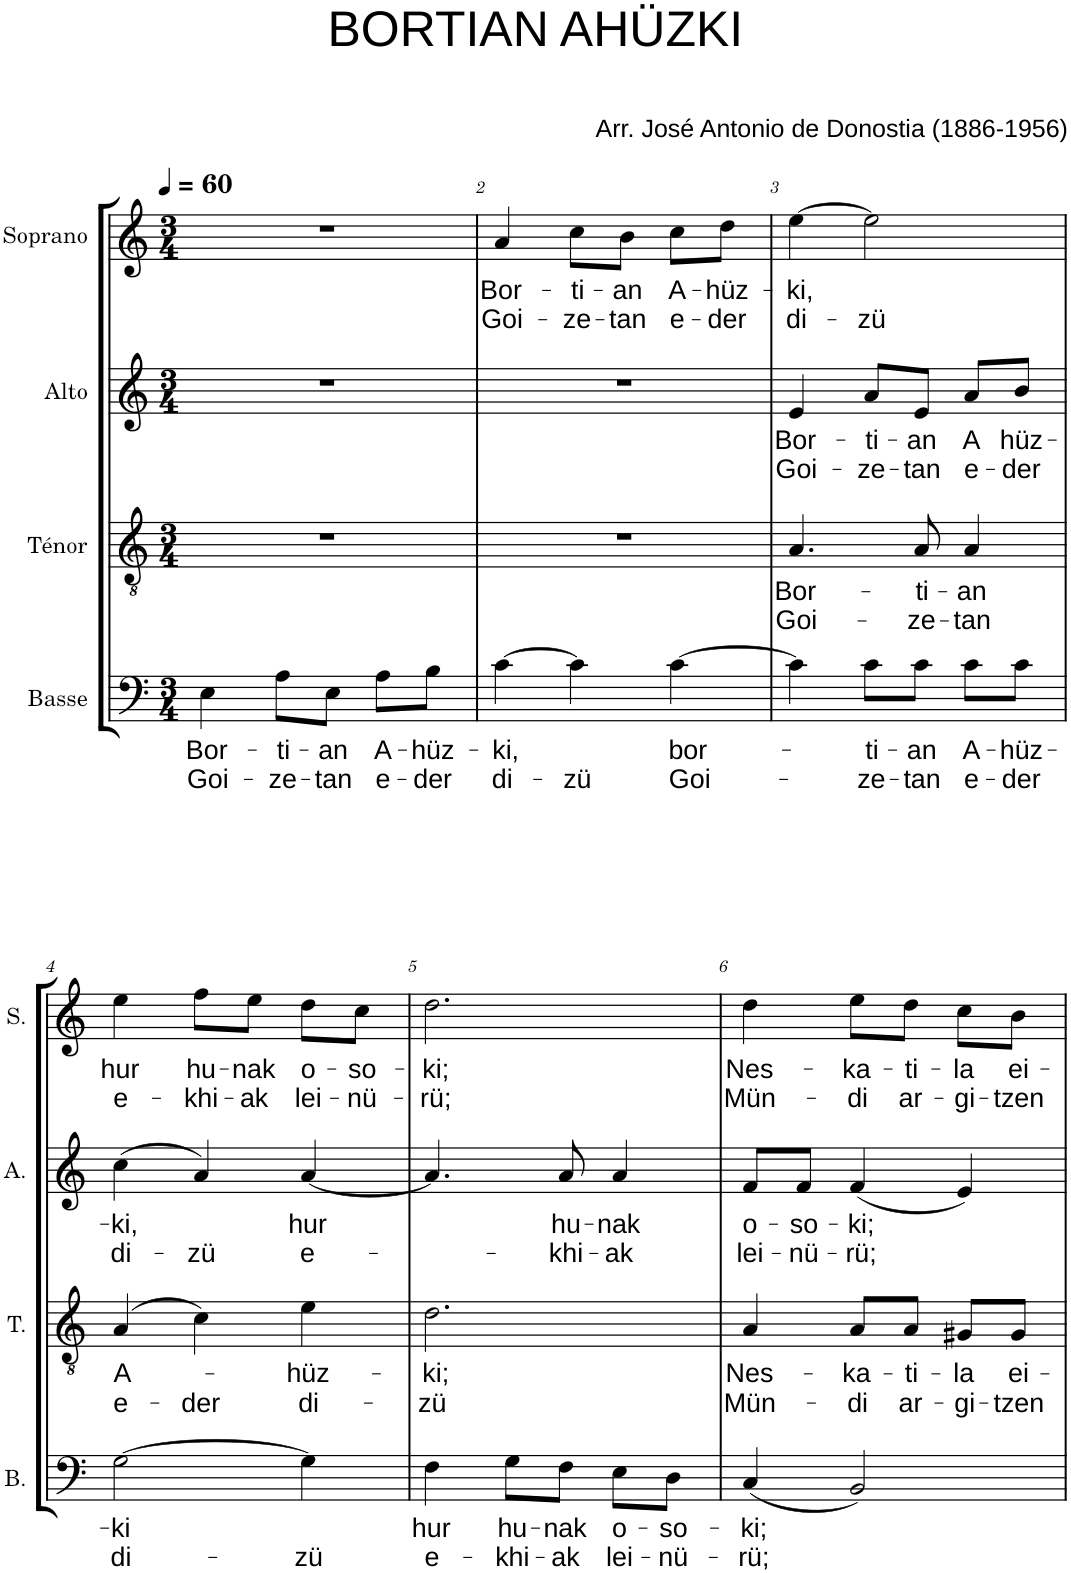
**kern	**text	**text	**kern	**text	**text	**kern	**text	**text	**kern	**text	**text
*part4	*part4	*part4	*part3	*part3	*part3	*part2	*part2	*part2	*part1	*part1	*part1
*staff4	*staff4	*staff4	*staff3	*staff3	*staff3	*staff2	*staff2	*staff2	*staff1	*staff1	*staff1
*I"Basse	*	*	*I"Ténor	*	*	*I"Alto	*	*	*I"Soprano	*	*
*I'B.	*	*	*I'T.	*	*	*I'A.	*	*	*I'S.	*	*
*clefF4	*	*	*clefGv2	*	*	*clefG2	*	*	*clefG2	*	*
*k[]	*	*	*k[]	*	*	*k[]	*	*	*k[]	*	*
*M3/4	*	*	*M3/4	*	*	*M3/4	*	*	*M3/4	*	*
*MM60	*	*	*MM60	*	*	*MM60	*	*	*MM60	*	*
=1	=1	=1	=1	=1	=1	=1	=1	=1	=1	=1	=1
!	!LO:LY:b	!LO:LY:b	!	!	!	!	!	!	!	!	!
4E\	Bor-	Goi-	2.r	.	.	2.r	.	.	2.r	.	.
!	!LO:LY:b	!LO:LY:b	!	!	!	!	!	!	!	!	!
8A\L	-ti-	-ze-	.	.	.	.	.	.	.	.	.
!	!LO:LY:b	!LO:LY:b	!	!	!	!	!	!	!	!	!
8E\J	-an	-tan	.	.	.	.	.	.	.	.	.
!	!LO:LY:b	!LO:LY:b	!	!	!	!	!	!	!	!	!
8A\L	A-	e-	.	.	.	.	.	.	.	.	.
!	!LO:LY:b	!LO:LY:b	!	!	!	!	!	!	!	!	!
8B\J	-hüz-	-der	.	.	.	.	.	.	.	.	.
=2	=2	=2	=2	=2	=2	=2	=2	=2	=2	=2	=2
!	!LO:LY:b	!LO:LY:b	!	!	!	!	!	!	!	!LO:LY:b	!LO:LY:b
[4c\	-ki,	di-	2.r	.	.	2.r	.	.	4a/	Bor-	Goi-
!	!	!LO:LY:b	!	!	!	!	!	!	!	!LO:LY:b	!LO:LY:b
4c\]	.	-zü	.	.	.	.	.	.	8cc\L	-ti-	-ze-
!	!	!	!	!	!	!	!	!	!	!LO:LY:b	!LO:LY:b
.	.	.	.	.	.	.	.	.	8b\J	-an	-tan
!	!LO:LY:b	!LO:LY:b	!	!	!	!	!	!	!	!LO:LY:b	!LO:LY:b
[4c\	bor-	Goi-	.	.	.	.	.	.	8cc\L	A-	e-
!	!	!	!	!	!	!	!	!	!	!LO:LY:b	!LO:LY:b
.	.	.	.	.	.	.	.	.	8dd\J	-hüz-	-der
=3	=3	=3	=3	=3	=3	=3	=3	=3	=3	=3	=3
!	!	!	!	!LO:LY:b	!LO:LY:b	!	!LO:LY:b	!LO:LY:b	!	!LO:LY:b	!LO:LY:b
4c\]	.	.	4.A/	Bor-	Goi-	4e/	Bor-	Goi-	[4ee\	-ki,	di-
!	!LO:LY:b	!LO:LY:b	!	!	!	!	!LO:LY:b	!LO:LY:b	!	!	!LO:LY:b
8c\L	-ti-	-ze-	.	.	.	8a/L	-ti-	-ze-	2ee\]	.	-zü
!	!LO:LY:b	!LO:LY:b	!	!LO:LY:b	!LO:LY:b	!	!LO:LY:b	!LO:LY:b	!	!	!
8c\J	-an	-tan	8A/	-ti-	-ze-	8e/J	-an	-tan	.	.	.
!	!LO:LY:b	!LO:LY:b	!	!LO:LY:b	!LO:LY:b	!	!LO:LY:b	!LO:LY:b	!	!	!
8c\L	A-	e-	4A/	-an	-tan	8a/L	A	e-	.	.	.
!	!LO:LY:b	!LO:LY:b	!	!	!	!	!LO:LY:b	!LO:LY:b	!	!	!
8c\J	-hüz-	-der	.	.	.	8b/J	-hüz-	-der	.	.	.
!!LO:LB:g=z
=4	=4	=4	=4	=4	=4	=4	=4	=4	=4	=4	=4
!	!LO:LY:b	!LO:LY:b	!	!LO:LY:b	!LO:LY:b	!	!LO:LY:b	!LO:LY:b	!	!LO:LY:b	!LO:LY:b
[2G\	-ki	di-	(4A/	A-	e-	(4cc\	-ki,	di-	4ee\	hur	e-
!	!	!	!	!	!LO:LY:b	!	!	!LO:LY:b	!	!LO:LY:b	!LO:LY:b
.	.	.	4c\)	.	-der	4a/)	.	-zü	8ff\L	hu-	-khi-
!	!	!	!	!	!	!	!	!	!	!LO:LY:b	!LO:LY:b
.	.	.	.	.	.	.	.	.	8ee\J	-nak	-ak
!	!	!LO:LY:b	!	!LO:LY:b	!LO:LY:b	!	!LO:LY:b	!LO:LY:b	!	!LO:LY:b	!LO:LY:b
4G\]	.	-zü	4e\	-hüz-	di-	[4a/	hur	e-	8dd\L	o-	lei-
!	!	!	!	!	!	!	!	!	!	!LO:LY:b	!LO:LY:b
.	.	.	.	.	.	.	.	.	8cc\J	-so-	-nü-
=5	=5	=5	=5	=5	=5	=5	=5	=5	=5	=5	=5
!	!LO:LY:b	!LO:LY:b	!	!LO:LY:b	!LO:LY:b	!	!	!	!	!LO:LY:b	!LO:LY:b
4F\	hur	e-	2.d\	-ki;	-zü	4.a/]	.	.	2.dd\	-ki;	-rü;
!	!LO:LY:b	!LO:LY:b	!	!	!	!	!	!	!	!	!
8G\L	hu-	-khi-	.	.	.	.	.	.	.	.	.
!	!LO:LY:b	!LO:LY:b	!	!	!	!	!LO:LY:b	!LO:LY:b	!	!	!
8F\J	-nak	-ak	.	.	.	8a/	hu-	-khi-	.	.	.
!	!LO:LY:b	!LO:LY:b	!	!	!	!	!LO:LY:b	!LO:LY:b	!	!	!
8E\L	o-	lei-	.	.	.	4a/	-nak	-ak	.	.	.
!	!LO:LY:b	!LO:LY:b	!	!	!	!	!	!	!	!	!
8D\J	-so-	-nü-	.	.	.	.	.	.	.	.	.
=6	=6	=6	=6	=6	=6	=6	=6	=6	=6	=6	=6
!	!LO:LY:b	!LO:LY:b	!	!LO:LY:b	!LO:LY:b	!	!LO:LY:b	!LO:LY:b	!	!LO:LY:b	!LO:LY:b
(4C/	-ki;	-rü;	4A/	Nes-	Mün-	8f/L	o-	lei-	4dd\	Nes-	Mün-
!	!	!	!	!	!	!	!LO:LY:b	!LO:LY:b	!	!	!
.	.	.	.	.	.	8f/J	-so-	-nü-	.	.	.
!	!	!	!	!LO:LY:b	!LO:LY:b	!	!LO:LY:b	!LO:LY:b	!	!LO:LY:b	!LO:LY:b
2BB/)	.	.	8A/L	-ka-	-di	(4f/	-ki;	-rü;	8ee\L	-ka-	-di
!	!	!	!	!LO:LY:b	!LO:LY:b	!	!	!	!	!LO:LY:b	!LO:LY:b
.	.	.	8A/J	-ti-	ar-	.	.	.	8dd\J	-ti-	ar-
!	!	!	!	!LO:LY:b	!LO:LY:b	!	!	!	!	!LO:LY:b	!LO:LY:b
.	.	.	8G#X/L	-la	-gi-	4e/)	.	.	8cc\L	-la	-gi-
!	!	!	!	!LO:LY:b	!LO:LY:b	!	!	!	!	!LO:LY:b	!LO:LY:b
.	.	.	8G#/J	ei-	-tzen	.	.	.	8b\J	ei-	-tzen
=	=	=	=	=	=	=	=	=	=	=	=
*-	*-	*-	*-	*-	*-	*-	*-	*-	*-	*-	*-
